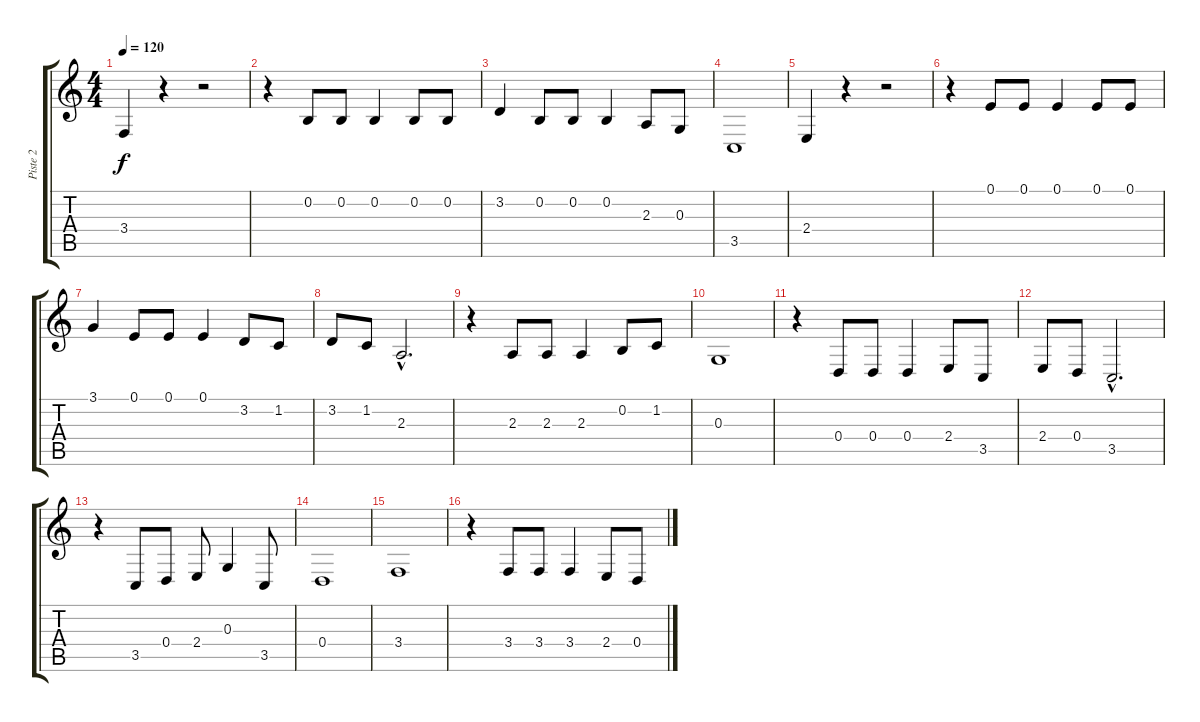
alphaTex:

\track ("Piste 2" "Piste 2") {instrument lead6voice}
\staff {score tabs}
\tuning (E4 B3 G3 D3 A2 E2) {hide}
\ts (4 4)
\tempo 120
\clef g2
\ks c
3.4.4{dy f} r.4 r.2 |
r.4 0.2.8 0.2.8 0.2.4 0.2.8 0.2.8 |
3.2.4 0.2.8 0.2.8 0.2.4 2.3.8 0.3.8 |
3.5.1 |
2.4.4 r.4 r.2 |
r.4 0.1.8 0.1.8 0.1.4 0.1.8 0.1.8 |
3.1.4 0.1.8 0.1.8 0.1.4 3.2.8 1.2.8 |
3.2.8 1.2.8 2.3{hac}.2{d} |
r.4 2.3.8 2.3.8 2.3.4 0.2.8 1.2.8 |
0.3.1 |
r.4 0.4.8 0.4.8 0.4.4 2.4.8 3.5.8 |
2.4.8 0.4.8 3.5{hac}.2{d} |
r.4 3.5.8 0.4.8 2.4.8 0.3.4 3.5.8 |
0.4.1 |
3.4.1 |
r.4 3.4.8 3.4.8 3.4.4 2.4.8 0.4.8
